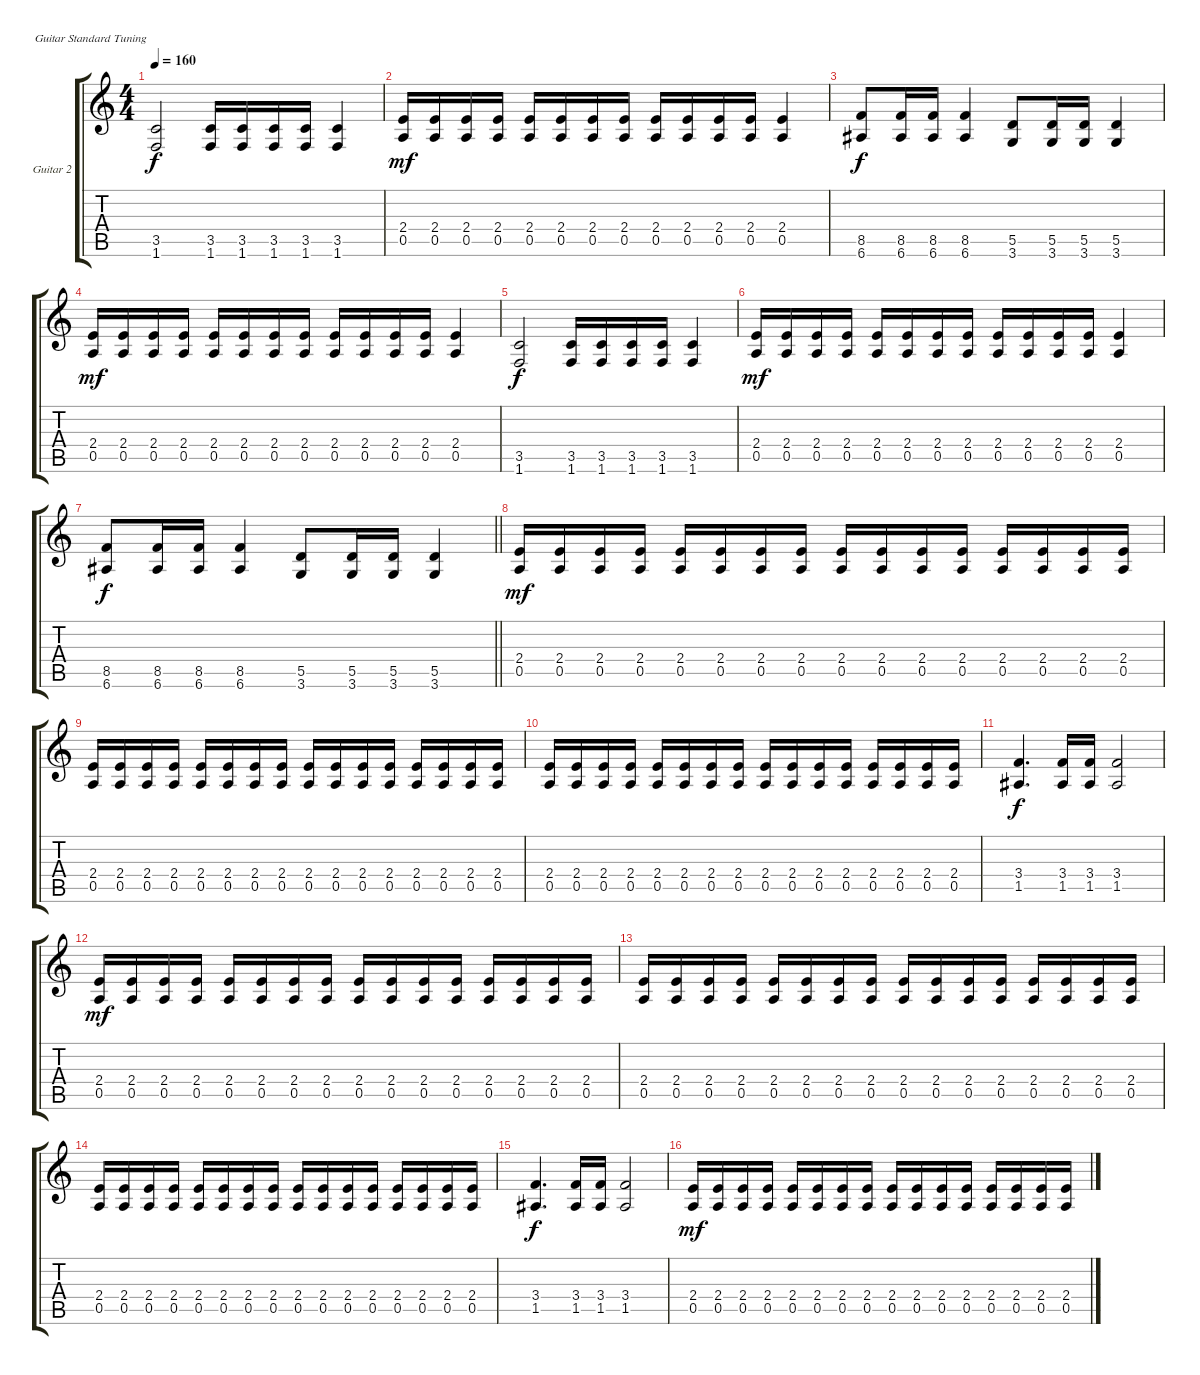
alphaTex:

\defaultSystemsLayout 4
\bracketExtendMode groupsimilarinstruments
\firstSystemTrackNameOrientation horizontal
\otherSystemsTrackNameOrientation horizontal
\track ("Guitar 2" "Guitar 2") {instrument distortionguitar}
\staff {score tabs}
\tuning (E4 B3 G3 D3 A2 E2)
\ts (4 4)
\tempo 160
\clef g2
\ks aminor
(1.6 3.5).2{dy f} (1.6 3.5).16 (1.6 3.5).16 (1.6 3.5).16 (1.6 3.5).16 (1.6 3.5).4 |
(0.5 2.4).16{dy mf} (0.5 2.4).16 (0.5 2.4).16 (0.5 2.4).16 (0.5 2.4).16 (0.5 2.4).16 (0.5 2.4).16 (0.5 2.4).16 (0.5 2.4).16 (0.5 2.4).16 (0.5 2.4).16 (0.5 2.4).16 (0.5 2.4).4 |
(6.6 8.5).8{dy f} (6.6 8.5).16 (6.6 8.5).16 (6.6 8.5).4 (3.6 5.5).8 (3.6 5.5).16 (3.6 5.5).16 (3.6 5.5).4 |
(0.5 2.4).16{dy mf} (0.5 2.4).16 (0.5 2.4).16 (0.5 2.4).16 (0.5 2.4).16 (0.5 2.4).16 (0.5 2.4).16 (0.5 2.4).16 (0.5 2.4).16 (0.5 2.4).16 (0.5 2.4).16 (0.5 2.4).16 (0.5 2.4).4 |
(1.6 3.5).2{dy f} (1.6 3.5).16 (1.6 3.5).16 (1.6 3.5).16 (1.6 3.5).16 (1.6 3.5).4 |
(0.5 2.4).16{dy mf} (0.5 2.4).16 (0.5 2.4).16 (0.5 2.4).16 (0.5 2.4).16 (0.5 2.4).16 (0.5 2.4).16 (0.5 2.4).16 (0.5 2.4).16 (0.5 2.4).16 (0.5 2.4).16 (0.5 2.4).16 (0.5 2.4).4 |
\barLineRight lightlight
(6.6 8.5).8{dy f} (6.6 8.5).16 (6.6 8.5).16 (6.6 8.5).4 (3.6 5.5).8 (3.6 5.5).16 (3.6 5.5).16 (3.6 5.5).4 |
(2.4 0.5).16{dy mf} (2.4 0.5).16 (2.4 0.5).16 (2.4 0.5).16 (2.4 0.5).16 (2.4 0.5).16 (2.4 0.5).16 (2.4 0.5).16 (2.4 0.5).16 (2.4 0.5).16 (2.4 0.5).16 (2.4 0.5).16 (2.4 0.5).16 (2.4 0.5).16 (2.4 0.5).16 (2.4 0.5).16 |
(2.4 0.5).16 (2.4 0.5).16 (2.4 0.5).16 (2.4 0.5).16 (2.4 0.5).16 (2.4 0.5).16 (2.4 0.5).16 (2.4 0.5).16 (2.4 0.5).16 (2.4 0.5).16 (2.4 0.5).16 (2.4 0.5).16 (2.4 0.5).16 (2.4 0.5).16 (2.4 0.5).16 (2.4 0.5).16 |
(2.4 0.5).16 (2.4 0.5).16 (2.4 0.5).16 (2.4 0.5).16 (2.4 0.5).16 (2.4 0.5).16 (2.4 0.5).16 (2.4 0.5).16 (2.4 0.5).16 (2.4 0.5).16 (2.4 0.5).16 (2.4 0.5).16 (2.4 0.5).16 (2.4 0.5).16 (2.4 0.5).16 (2.4 0.5).16 |
(1.5 3.4).4{d dy f} (1.5 3.4).16 (1.5 3.4).16 (1.5 3.4).2 |
(2.4 0.5).16{dy mf} (2.4 0.5).16 (2.4 0.5).16 (2.4 0.5).16 (2.4 0.5).16 (2.4 0.5).16 (2.4 0.5).16 (2.4 0.5).16 (2.4 0.5).16 (2.4 0.5).16 (2.4 0.5).16 (2.4 0.5).16 (2.4 0.5).16 (2.4 0.5).16 (2.4 0.5).16 (2.4 0.5).16 |
(2.4 0.5).16 (2.4 0.5).16 (2.4 0.5).16 (2.4 0.5).16 (2.4 0.5).16 (2.4 0.5).16 (2.4 0.5).16 (2.4 0.5).16 (2.4 0.5).16 (2.4 0.5).16 (2.4 0.5).16 (2.4 0.5).16 (2.4 0.5).16 (2.4 0.5).16 (2.4 0.5).16 (2.4 0.5).16 |
(2.4 0.5).16 (2.4 0.5).16 (2.4 0.5).16 (2.4 0.5).16 (2.4 0.5).16 (2.4 0.5).16 (2.4 0.5).16 (2.4 0.5).16 (2.4 0.5).16 (2.4 0.5).16 (2.4 0.5).16 (2.4 0.5).16 (2.4 0.5).16 (2.4 0.5).16 (2.4 0.5).16 (2.4 0.5).16 |
(1.5 3.4).4{d dy f} (1.5 3.4).16 (1.5 3.4).16 (1.5 3.4).2 |
(2.4 0.5).16{dy mf} (2.4 0.5).16 (2.4 0.5).16 (2.4 0.5).16 (2.4 0.5).16 (2.4 0.5).16 (2.4 0.5).16 (2.4 0.5).16 (2.4 0.5).16 (2.4 0.5).16 (2.4 0.5).16 (2.4 0.5).16 (2.4 0.5).16 (2.4 0.5).16 (2.4 0.5).16 (2.4 0.5).16
